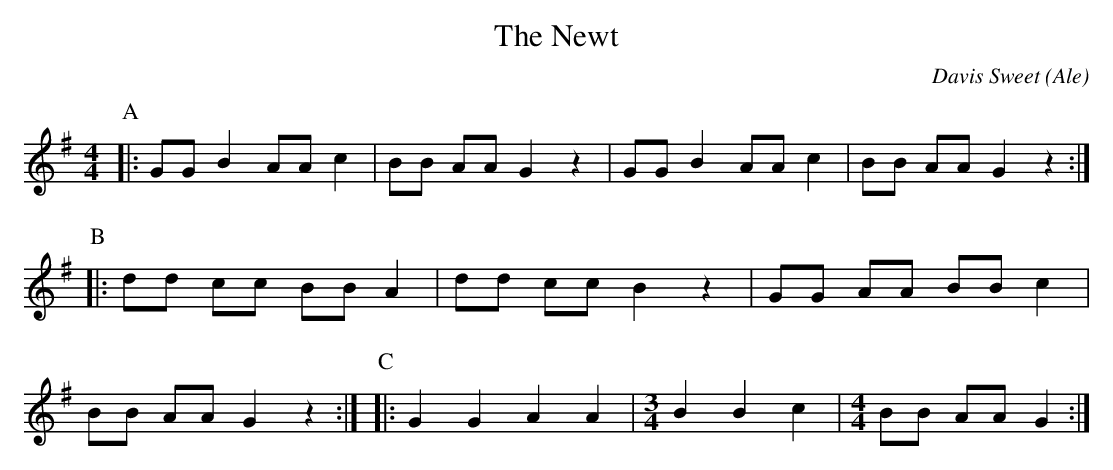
X:1
T:The Newt
M:4/4
C:Davis Sweet
O:Ale
K:G
P:A
|: GG B2 AA c2 | BB AA G2 z2 | GG B2 AA c2 | BB AA G2 z2 :|\
P:B
|: dd cc BB A2 | dd cc B2 z2 | GG AA BB c2 | BB AA G2 z2 :|\
P:C
|: G2 G2 A2 A2 |\
M:3/4
B2 B2 c2 |\
M:4/4
BB AA G2 :|
